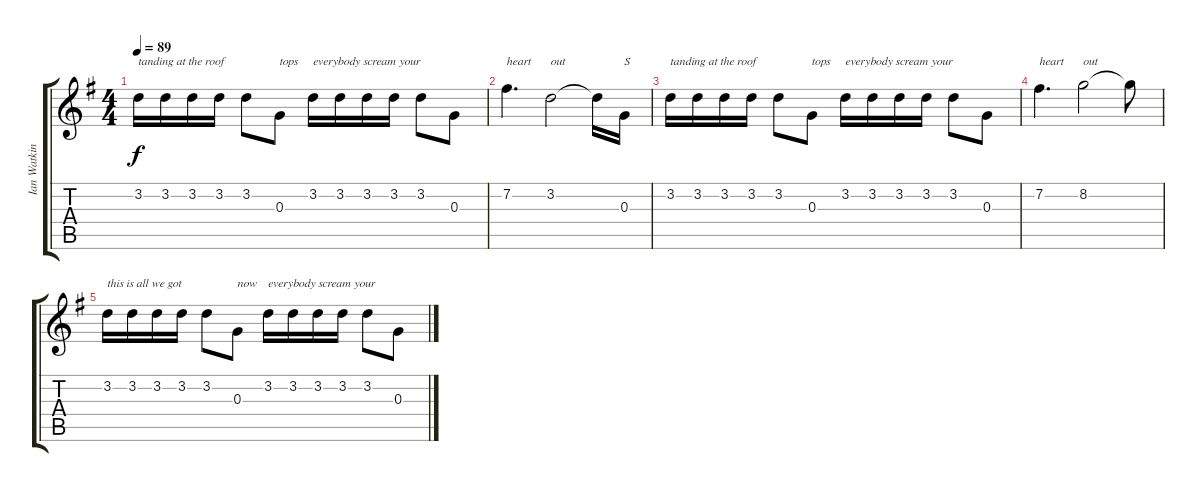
\track ("Ian Watkins (Voz Lider)" "Ian Watkin") {instrument electricguitarjazz}
\staff {score tabs}
\tuning (E4 B3 G3 D3 A2 E2) {hide}
\ts (4 4)
\tempo 89
\clef g2
\ks g
3.2.16{txt "tanding at the roof" dy f} 3.2.16 3.2.16 3.2.16 3.2.8 0.3.8{txt "tops"} 3.2.16{txt "everybody scream your"} 3.2.16 3.2.16 3.2.16 3.2.8 0.3.8 |
7.2.4{d txt "heart"} 3.2.2{txt "out"} 3.2{t}.16 0.3.16{txt "S"} |
3.2.16{txt "tanding at the roof"} 3.2.16 3.2.16 3.2.16 3.2.8 0.3.8{txt "tops"} 3.2.16{txt "everybody scream your"} 3.2.16 3.2.16 3.2.16 3.2.8 0.3.8 |
7.2.4{d txt "heart"} 8.2.2{txt "out"} 8.2{t}.8 |
3.2.16{txt "this is all we got"} 3.2.16 3.2.16 3.2.16 3.2.8 0.3.8{txt "now"} 3.2.16{txt "everybody scream your"} 3.2.16 3.2.16 3.2.16 3.2.8 0.3.8
